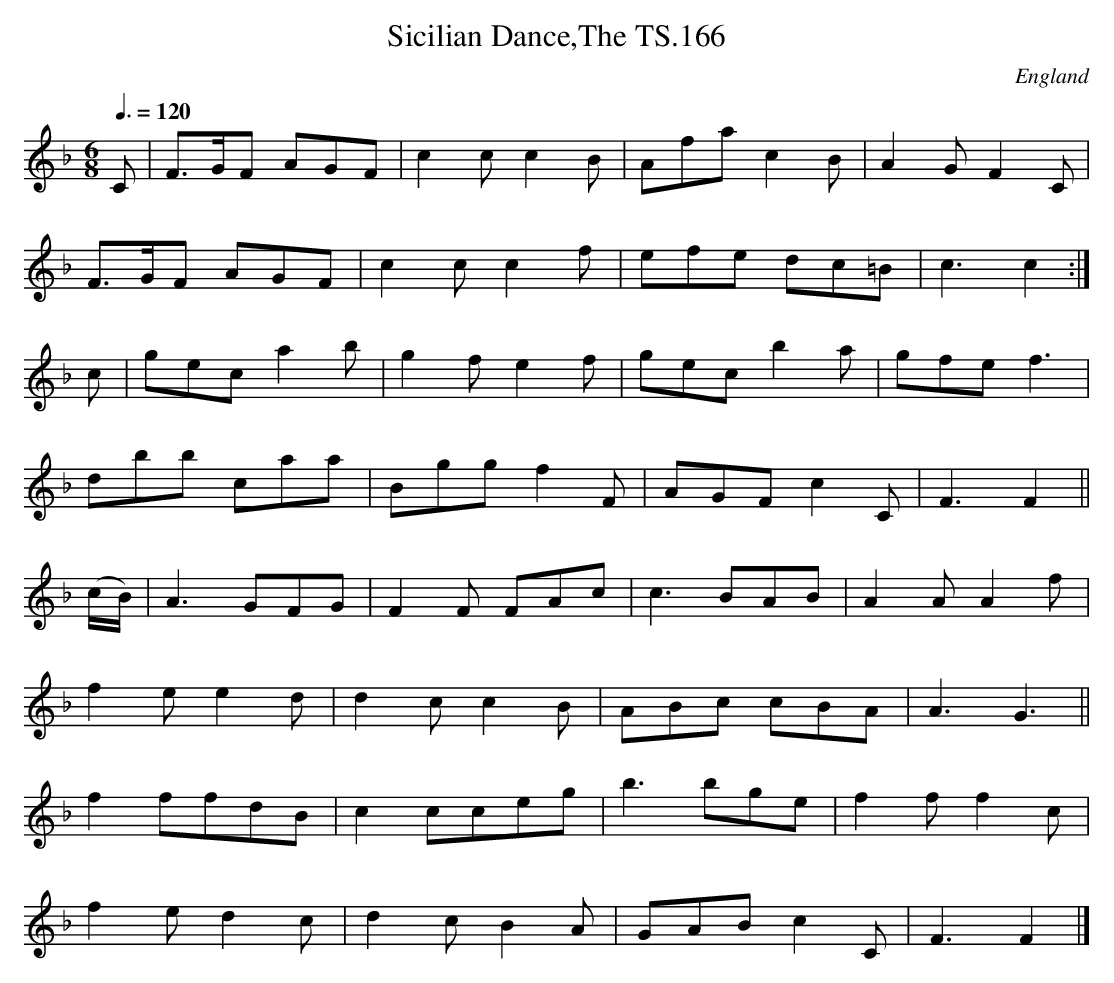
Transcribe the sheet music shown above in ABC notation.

X:1
T:Sicilian Dance,The TS.166
M:6/8
L:1/8
Q:3/8=120
O:England
K:F major
C|F>GF AGF|c2cc2B|Afa c2B|A2GF2C|!
F>GF AGF|c2cc2f|efe dc=B|c3c2:|!
c|gec a2b|g2fe2f|gecb2a|gfef3|!
dbb caa|Bggf2F|AGF c2C|F3F2||!
(c/B/)|A3 GFG|F2F FAc|c3BAB|A2AA2f|!
f2ee2d|d2cc2B|ABc cBA|A3G3||!
f2ffdB|c2cceg|b3bge|f2ff2c|!
f2ed2c|d2cB2A|GAB c2C|F3F2|]
